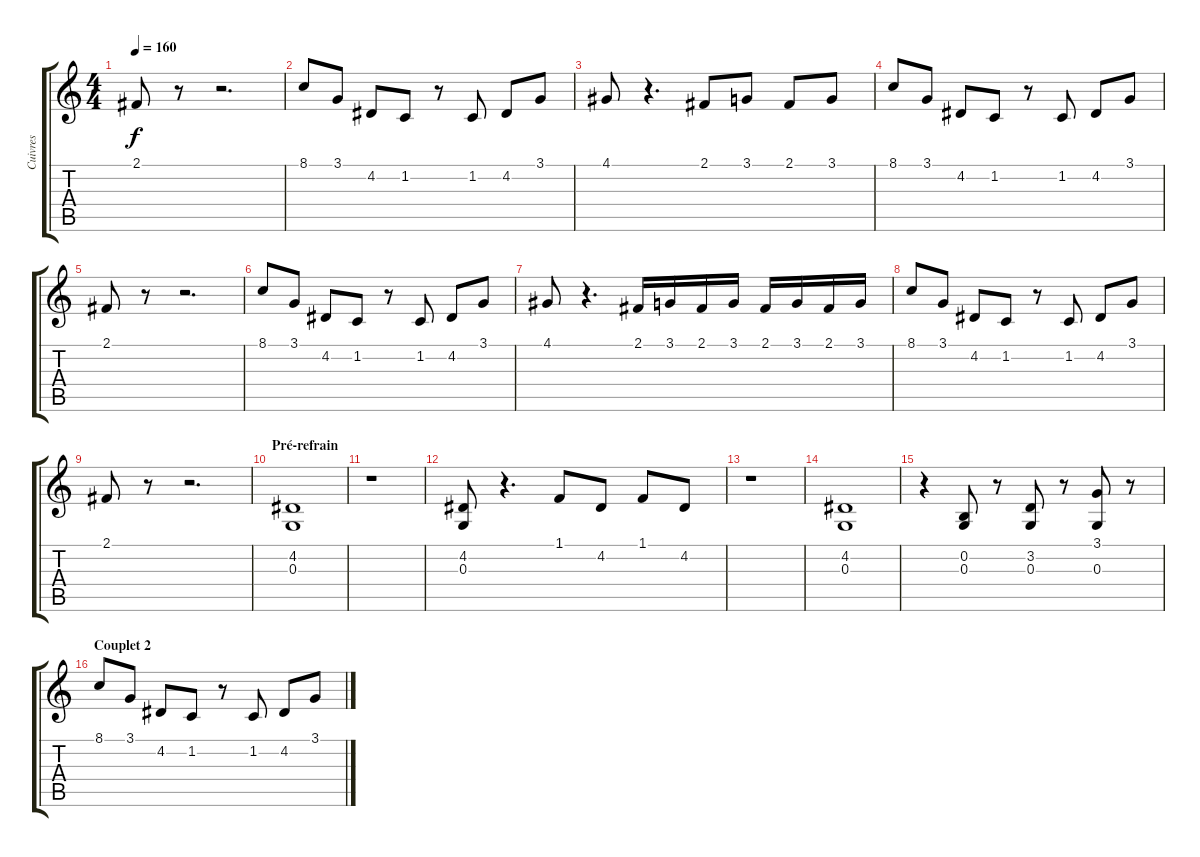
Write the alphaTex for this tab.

\track ("Cuivres" "Cuivres") {instrument brasssection}
\staff {score tabs}
\tuning (E4 B3 G3 D3 A2 E2) {hide}
\ts (4 4)
\tempo 160
\clef g2
\ks c
2.1.8{dy f} r.8 r.2{d} |
8.1.8 3.1.8 4.2.8 1.2.8 r.8 1.2.8 4.2.8 3.1.8 |
4.1.8 r.4{d} 2.1.8 3.1.8 2.1.8 3.1.8 |
8.1.8 3.1.8 4.2.8 1.2.8 r.8 1.2.8 4.2.8 3.1.8 |
2.1.8 r.8 r.2{d} |
8.1.8 3.1.8 4.2.8 1.2.8 r.8 1.2.8 4.2.8 3.1.8 |
4.1.8 r.4{d} 2.1.16 3.1.16 2.1.16 3.1.16 2.1.16 3.1.16 2.1.16 3.1.16 |
8.1.8 3.1.8 4.2.8 1.2.8 r.8 1.2.8 4.2.8 3.1.8 |
2.1.8 r.8 r.2{d} |
\section ("" "Pré-refrain")
(4.2 0.3).1 |
r.1 |
(4.2 0.3).8 r.4{d} 1.1.8 4.2.8 1.1.8 4.2.8 |
r.1 |
(4.2 0.3).1 |
r.4 (0.2 0.3).8 r.8 (3.2 0.3).8 r.8 (3.1 0.3).8 r.8 |
\section ("" "Couplet 2")
8.1.8 3.1.8 4.2.8 1.2.8 r.8 1.2.8 4.2.8 3.1.8
